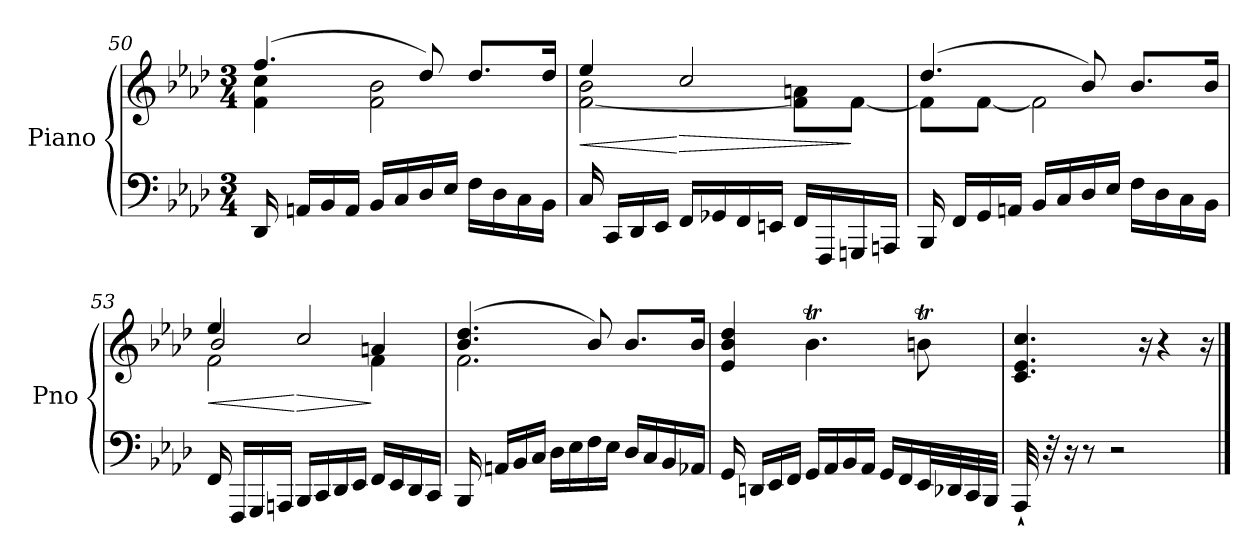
**kern	**kern	**dynam
*part1	*part1	*part1
*staff2	*staff1	*staff1/2
*I"Piano	*	*
*I'Pno	*	*
!!LO:LB:g=z
*clefF4	*clefG2	*
*k[b-e-a-d-]	*k[b-e-a-d-]	*
*M3/4	*M3/4	*
=50	=50	=50
*	*^	*
16DD-/	(>4.ff/	4f\ 4cc\	.
16AAn/LL	.	.	.
16BB-/	.	.	.
16AA/JJ	.	.	.
16BB-/LL	.	2f\ 2b-\	.
16C/	.	.	.
16D-/	8dd-/)	.	.
16E-/JJ	.	.	.
16F\LL	8.dd-/L	.	.
16D-\	.	.	.
16C\	.	.	.
16BB-\JJ	16dd-/Jk	.	.
=51	=51	=51	=51
!	!	!	!LO:HP:b
16C/	4ee-/	[2f\ 2b-\	<
16CC/LL	.	.	.
16DD-/	.	.	.
16EE-/JJ	.	.	.
!	!	!	!LO:HP:n=1:b
16FF/LL	2cc/	.	[ >
16GG-X/	.	.	.
16FF/	.	.	.
16EEn/JJ	.	.	.
16FF/LL	.	8f\] 8an\L	.
16FFF/	.	.	.
16GGGn/	.	[8f\J	]
16AAAn/JJ	.	.	.
=52	=52	=52	=52
16BBB-/	(>4.dd-/	8f\L]	.
16FF/LL	.	.	.
16GG/	.	[8f\J	.
16AAn/JJ	.	.	.
16BB-/LL	.	2f\]	.
16C/	.	.	.
16D-/	8b-/)	.	.
16E-/JJ	.	.	.
16F\LL	8.b-/L	.	.
16D-\	.	.	.
16C\	.	.	.
16BB-\JJ	16b-/Jk	.	.
*	*v	*v	*
!!LO:LB:g=z
=53	=53	=53
!	!	!LO:HP:b
*	*^	*
*	*	*^	*
16FF/	4ee-/	2f\	2b-/	<
16FFF/LL	.	.	.	.
16GGG/	.	.	.	.
16AAAn/JJ	.	.	.	.
!	!	!	!	!LO:HP:n=1:b
16BBB-/LL	2cc/	.	.	[ >
16CC/	.	.	.	.
16DD-/	.	.	.	.
16EE-/JJ	.	.	.	.
16FF/LL	.	4f\	4an/	]
16EE-/	.	.	.	.
16DD-/	.	.	.	.
16CC/JJ	.	.	.	.
*	*	*v	*v	*
=54	=54	=54	=54
16BBB-/	(>4.b-/ 4.dd-/	2.f\	.
16AAn/LL	.	.	.
16BB-/	.	.	.
16C/JJ	.	.	.
16D-\LL	.	.	.
16E-\	.	.	.
16F\	8b-/)	.	.
16E-\JJ	.	.	.
16D-/LL	8.b-/L	.	.
16C/	.	.	.
16BB-/	.	.	.
16AA-X/JJ	16b-/Jk	.	.
*	*v	*v	*
!!LO:PB:g=z
=55	=55	=55
16GG/	4e-/ 4b-/ 4dd-/	.
16DDn/LL	.	.
16EE-/	.	.
16FF/JJ	.	.
16GG/LL	4.b-T\	.
16AA-/	.	.
16BB-/	.	.
16AA-/JJ	.	.
16GG/LL	.	.
16FF/	.	.
32EE-/L	8bnt\	.
32DD-X/	.	.
32CC/	.	.
32BBB-/JJJ	.	.
=56	=56	=56
32AAA-`/	4.c/ 4.e-/ 4.cc/	.
32r	.	.
16r	.	.
8r	.	.
2r	.	.
.	16r	.
.	4r	.
.	16r	.
==	==	==
*-	*-	*-
